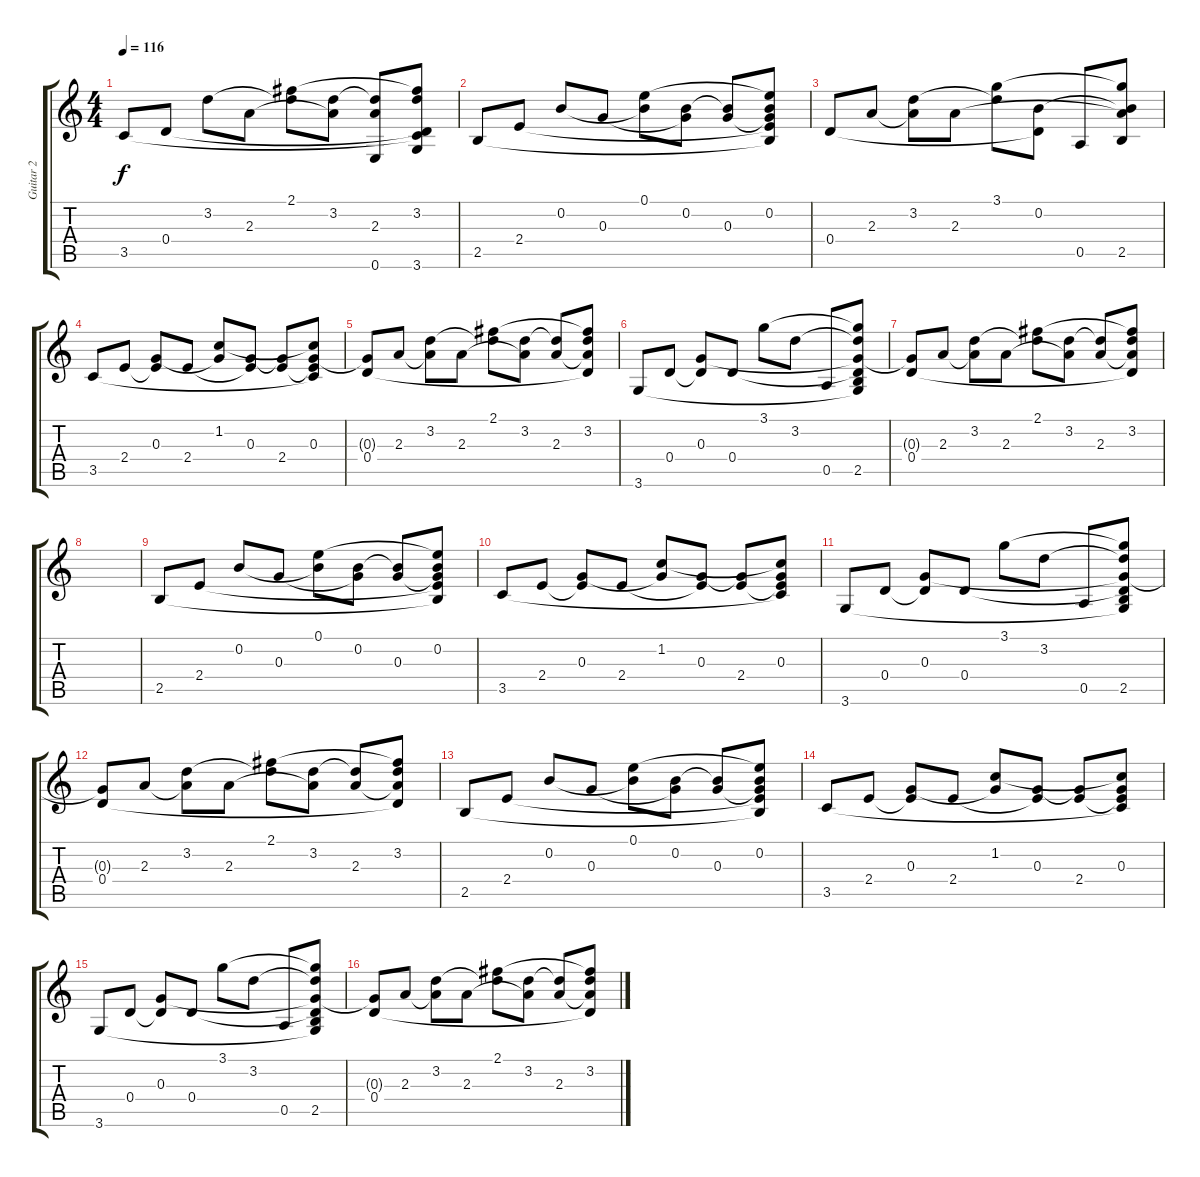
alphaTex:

\track ("Guitar 2" "Guitar 2") {instrument acousticguitarsteel}
\staff {score tabs}
\tuning (E4 B3 G3 D3 A2 E2) {hide}
\ts (4 4)
\tempo 116
\clef g2
\ks c
3.5.8{dy f} 0.4.8 3.2.8 2.3.8 (2.1 3.2{t}).8 (3.2 2.3{t}).8 (3.2{t} 2.3 0.6).8 (2.1{t} 3.2 0.4{t} 3.5{t} 3.6).8 |
2.5.8 2.4.8 0.2.8 0.3.8 (0.1 0.2{t}).8 (0.2 0.3{t}).8 (0.2{t} 0.3).8 (0.1{t} 0.2 0.3{t} 2.4{t} 2.5{t}).8 |
0.4.8 2.3.8 (3.2 2.3{t}).8 2.3.8 (3.1 3.2{t}).8 (0.2 0.4{t}).8 0.5.8 (3.1{t} 0.2{t} 2.3{t} 2.5).8 |
3.5.8 2.4.8 (0.3 2.4{t}).8 2.4.8 (1.2 0.3{t}).8 (0.3 2.4{t}).8 (0.3{t} 2.4).8 (1.2{t} 0.3 2.4{t} 3.5{t}).8 |
(0.3{t} 0.4).8 2.3.8 (3.2 2.3{t}).8 2.3.8 (2.1 3.2{t}).8 (3.2 2.3{t}).8 (3.2{t} 2.3).8 (2.1{t} 3.2 2.3{t} 0.4{t}).8 |
3.6.8 0.4.8 (0.3 0.4{t}).8 0.4.8 3.1.8 3.2.8 0.5.8 (3.1{t} 3.2{t} 0.3{t} 0.4{t} 2.5 3.6{t}).8 |
(0.3{t} 0.4).8 2.3.8 (3.2 2.3{t}).8 2.3.8 (2.1 3.2{t}).8 (3.2 2.3{t}).8 (3.2{t} 2.3).8 (2.1{t} 3.2 2.3{t} 0.4{t}).8 |
|
2.5.8 2.4.8 0.2.8 0.3.8 (0.1 0.2{t}).8 (0.2 0.3{t}).8 (0.2{t} 0.3).8 (0.1{t} 0.2 0.3{t} 2.4{t} 2.5{t}).8 |
3.5.8 2.4.8 (0.3 2.4{t}).8 2.4.8 (1.2 0.3{t}).8 (0.3 2.4{t}).8 (0.3{t} 2.4).8 (1.2{t} 0.3 2.4{t} 3.5{t}).8 |
3.6.8 0.4.8 (0.3 0.4{t}).8 0.4.8 3.1.8 3.2.8 0.5.8 (3.1{t} 3.2{t} 0.3{t} 0.4{t} 2.5 3.6{t}).8 |
(0.3{t} 0.4).8 2.3.8 (3.2 2.3{t}).8 2.3.8 (2.1 3.2{t}).8 (3.2 2.3{t}).8 (3.2{t} 2.3).8 (2.1{t} 3.2 2.3{t} 0.4{t}).8 |
2.5.8 2.4.8 0.2.8 0.3.8 (0.1 0.2{t}).8 (0.2 0.3{t}).8 (0.2{t} 0.3).8 (0.1{t} 0.2 0.3{t} 2.4{t} 2.5{t}).8 |
3.5.8 2.4.8 (0.3 2.4{t}).8 2.4.8 (1.2 0.3{t}).8 (0.3 2.4{t}).8 (0.3{t} 2.4).8 (1.2{t} 0.3 2.4{t} 3.5{t}).8 |
3.6.8 0.4.8 (0.3 0.4{t}).8 0.4.8 3.1.8 3.2.8 0.5.8 (3.1{t} 3.2{t} 0.3{t} 0.4{t} 2.5 3.6{t}).8 |
(0.3{t} 0.4).8 2.3.8 (3.2 2.3{t}).8 2.3.8 (2.1 3.2{t}).8 (3.2 2.3{t}).8 (3.2{t} 2.3).8 (2.1{t} 3.2 2.3{t} 0.4{t}).8
